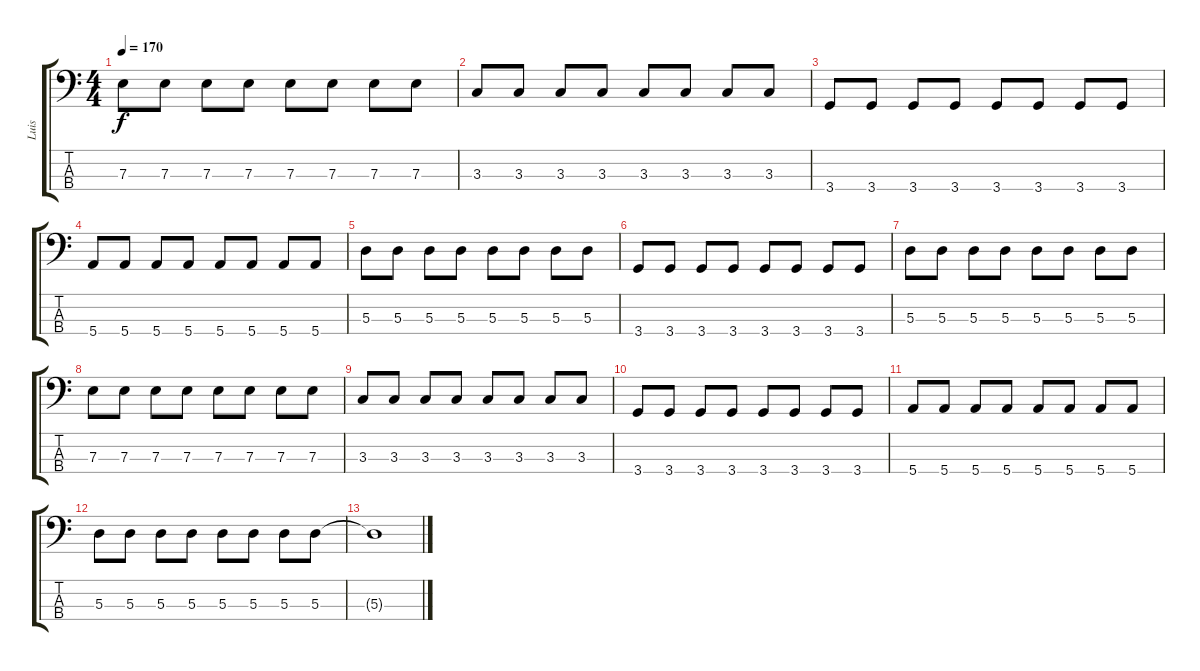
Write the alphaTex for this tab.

\track ("Luis" "Luis") {instrument electricbasspick}
\staff {score tabs}
\tuning (G2 D2 A1 E1) {hide}
\ts (4 4)
\tempo 170
\clef f4
\ks c
7.3.8{dy f} 7.3.8 7.3.8 7.3.8 7.3.8 7.3.8 7.3.8 7.3.8 |
3.3.8 3.3.8 3.3.8 3.3.8 3.3.8 3.3.8 3.3.8 3.3.8 |
3.4.8 3.4.8 3.4.8 3.4.8 3.4.8 3.4.8 3.4.8 3.4.8 |
5.4.8 5.4.8 5.4.8 5.4.8 5.4.8 5.4.8 5.4.8 5.4.8 |
5.3.8 5.3.8 5.3.8 5.3.8 5.3.8 5.3.8 5.3.8 5.3.8 |
3.4.8 3.4.8 3.4.8 3.4.8 3.4.8 3.4.8 3.4.8 3.4.8 |
5.3.8 5.3.8 5.3.8 5.3.8 5.3.8 5.3.8 5.3.8 5.3.8 |
7.3.8 7.3.8 7.3.8 7.3.8 7.3.8 7.3.8 7.3.8 7.3.8 |
3.3.8 3.3.8 3.3.8 3.3.8 3.3.8 3.3.8 3.3.8 3.3.8 |
3.4.8 3.4.8 3.4.8 3.4.8 3.4.8 3.4.8 3.4.8 3.4.8 |
5.4.8 5.4.8 5.4.8 5.4.8 5.4.8 5.4.8 5.4.8 5.4.8 |
5.3.8 5.3.8 5.3.8 5.3.8 5.3.8 5.3.8 5.3.8 5.3.8 |
5.3{t}.1
